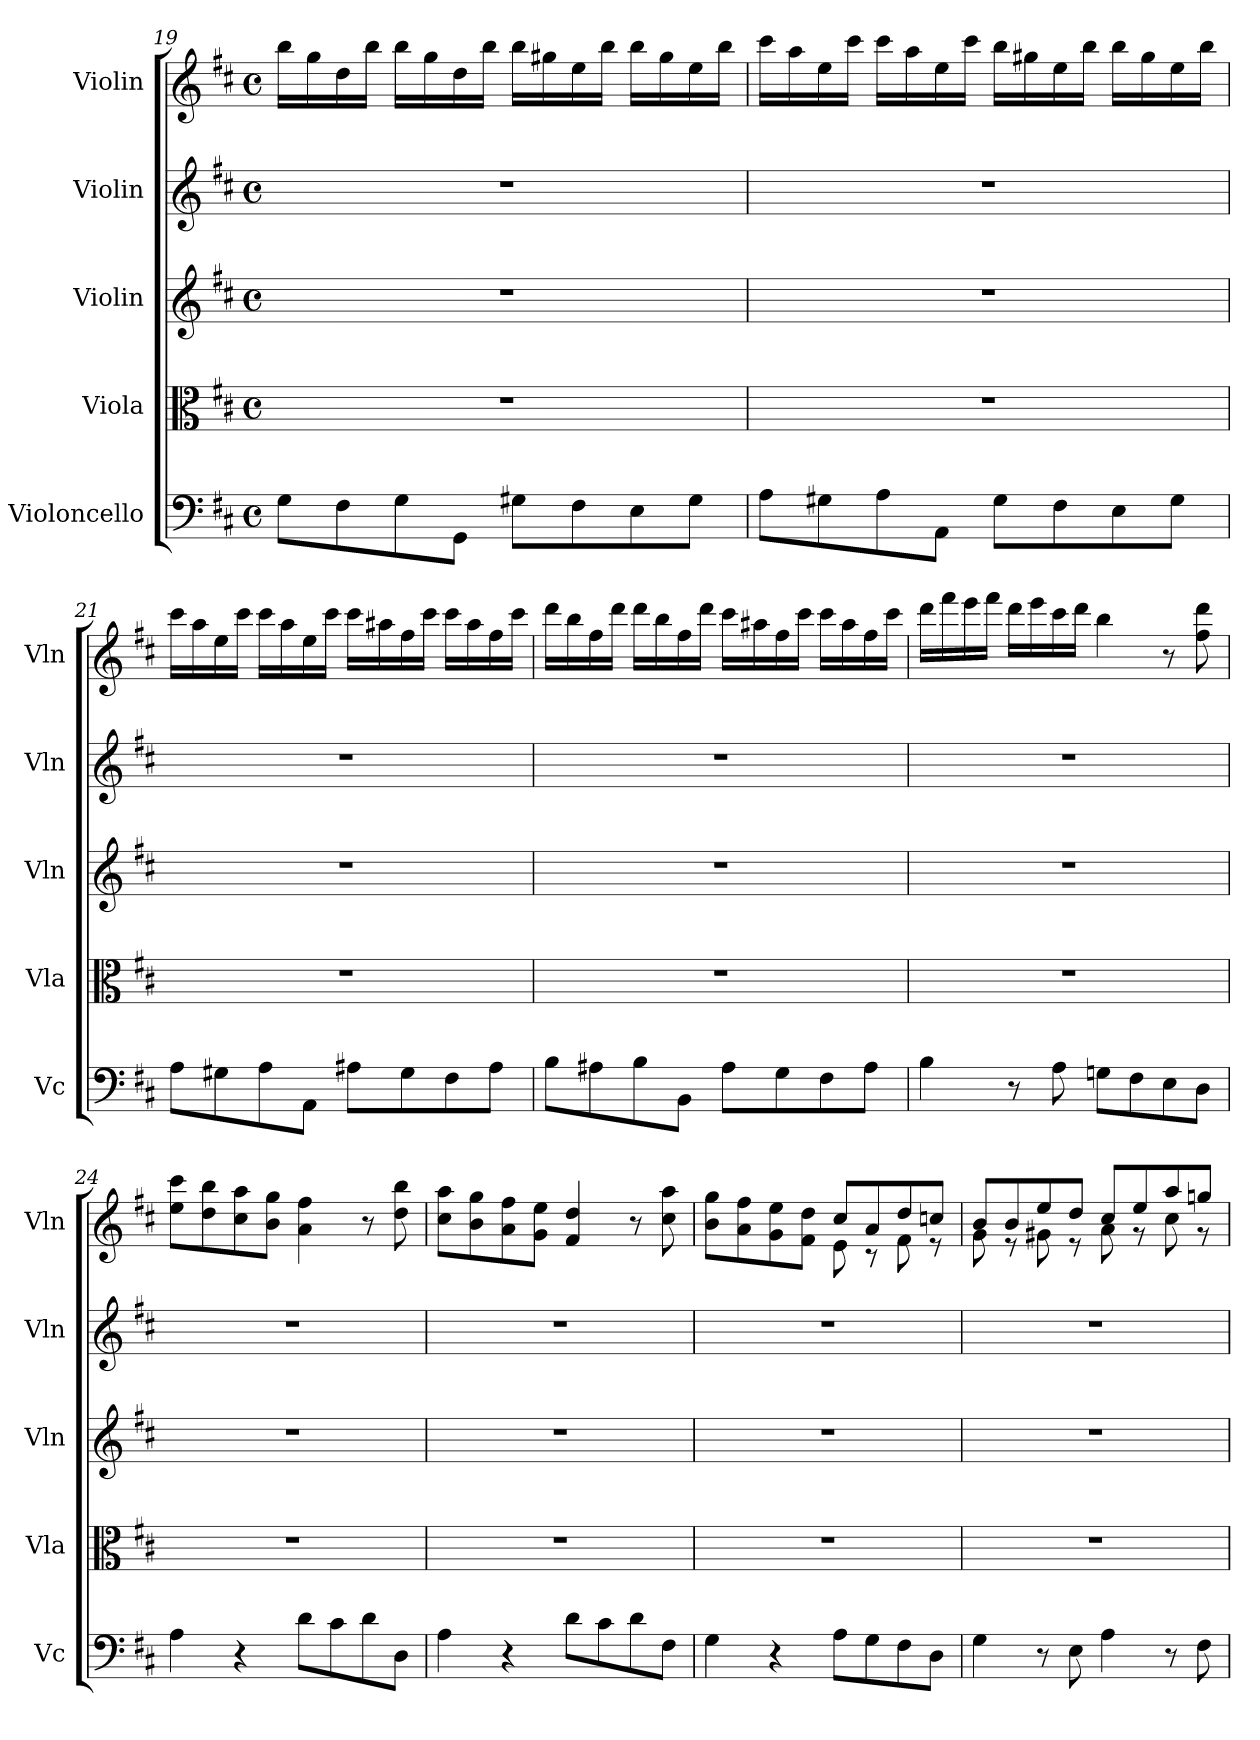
**kern	**kern	**kern	**kern	**kern
*part5	*part4	*part3	*part2	*part1
*staff5	*staff4	*staff3	*staff2	*staff1
*I"Violoncello	*I"Viola	*I"Violin	*I"Violin	*I"Violin
*I'Vc	*I'Vla	*I'Vln	*I'Vln	*I'Vln
*clefF4	*clefC3	*clefG2	*clefG2	*clefG2
*k[f#c#]	*k[f#c#]	*k[f#c#]	*k[f#c#]	*k[f#c#]
*M4/4	*M4/4	*M4/4	*M4/4	*M4/4
*met(c)	*met(c)	*met(c)	*met(c)	*met(c)
=19	=19	=19	=19	=19
8G\L	1r	1r	1r	16bb\LL
.	.	.	.	16gg\
8F#\	.	.	.	16dd\
.	.	.	.	16bb\JJ
8G\	.	.	.	16bb\LL
.	.	.	.	16gg\
8GG\J	.	.	.	16dd\
.	.	.	.	16bb\JJ
8G#X\L	.	.	.	16bb\LL
.	.	.	.	16gg#X\
8F#\	.	.	.	16ee\
.	.	.	.	16bb\JJ
8E\	.	.	.	16bb\LL
.	.	.	.	16gg#\
8G#\J	.	.	.	16ee\
.	.	.	.	16bb\JJ
=20	=20	=20	=20	=20
8A\L	1r	1r	1r	16ccc#\LL
.	.	.	.	16aa\
8G#X\	.	.	.	16ee\
.	.	.	.	16ccc#\JJ
8A\	.	.	.	16ccc#\LL
.	.	.	.	16aa\
8AA\J	.	.	.	16ee\
.	.	.	.	16ccc#\JJ
8G#\L	.	.	.	16bb\LL
.	.	.	.	16gg#X\
8F#\	.	.	.	16ee\
.	.	.	.	16bb\JJ
8E\	.	.	.	16bb\LL
.	.	.	.	16gg#\
8G#\J	.	.	.	16ee\
.	.	.	.	16bb\JJ
=21	=21	=21	=21	=21
8A\L	1r	1r	1r	16ccc#\LL
.	.	.	.	16aa\
8G#X\	.	.	.	16ee\
.	.	.	.	16ccc#\JJ
8A\	.	.	.	16ccc#\LL
.	.	.	.	16aa\
8AA\J	.	.	.	16ee\
.	.	.	.	16ccc#\JJ
8A#X\L	.	.	.	16ccc#\LL
.	.	.	.	16aa#X\
8G#\	.	.	.	16ff#\
.	.	.	.	16ccc#\JJ
8F#\	.	.	.	16ccc#\LL
.	.	.	.	16aa#\
8A#\J	.	.	.	16ff#\
.	.	.	.	16ccc#\JJ
=22	=22	=22	=22	=22
8B\L	1r	1r	1r	16ddd\LL
.	.	.	.	16bb\
8A#X\	.	.	.	16ff#\
.	.	.	.	16ddd\JJ
8B\	.	.	.	16ddd\LL
.	.	.	.	16bb\
8BB\J	.	.	.	16ff#\
.	.	.	.	16ddd\JJ
8A#\L	.	.	.	16ccc#\LL
.	.	.	.	16aa#X\
8G\	.	.	.	16ff#\
.	.	.	.	16ccc#\JJ
8F#\	.	.	.	16ccc#\LL
.	.	.	.	16aa#\
8A#\J	.	.	.	16ff#\
.	.	.	.	16ccc#\JJ
=23	=23	=23	=23	=23
4B\	1r	1r	1r	16ddd\LL
.	.	.	.	16fff#\
.	.	.	.	16eee\
.	.	.	.	16fff#\JJ
8r	.	.	.	16ddd\LL
.	.	.	.	16eee\
8A\	.	.	.	16ccc#\
.	.	.	.	16ddd\JJ
8Gn\L	.	.	.	4bb\
8F#\	.	.	.	.
8E\	.	.	.	8r
8D\J	.	.	.	8ff#\ 8ddd\
=24	=24	=24	=24	=24
4A\	1r	1r	1r	8ee\ 8ccc#\L
.	.	.	.	8dd\ 8bb\
4r	.	.	.	8cc#\ 8aa\
.	.	.	.	8b\ 8gg\J
8d\L	.	.	.	4a\ 4ff#\
8c#\	.	.	.	.
8d\	.	.	.	8r
8D\J	.	.	.	8dd\ 8bb\
=25	=25	=25	=25	=25
4A\	1r	1r	1r	8cc#\ 8aa\L
.	.	.	.	8b\ 8gg\
4r	.	.	.	8a\ 8ff#\
.	.	.	.	8g\ 8ee\J
8d\L	.	.	.	4f#/ 4dd/
8c#\	.	.	.	.
8d\	.	.	.	8r
8F#\J	.	.	.	8cc#\ 8aa\
=26	=26	=26	=26	=26
*	*	*	*	*^
4G\	1r	1r	1r	8b\ 8gg\L	2ryy
.	.	.	.	8a\ 8ff#\	.
4r	.	.	.	8g\ 8ee\	.
.	.	.	.	8f#\ 8dd\J	.
8A\L	.	.	.	8cc#/L	8e\
8G\	.	.	.	8a/	8r
8F#\	.	.	.	8dd/	8f#\
8D\J	.	.	.	8ccn/J	8r
=27	=27	=27	=27	=27	=27
4G\	1r	1r	1r	8b/L	8g\
.	.	.	.	8b/	8r
8r	.	.	.	8ee/	8g#X\
8E\	.	.	.	8dd/J	8r
4A\	.	.	.	8cc#/L	8a\
.	.	.	.	8ee/	8r
8r	.	.	.	8aa/	8cc#\
8F#\	.	.	.	8ggn/J	8r
*	*	*	*	*v	*v
=	=	=	=	=
*-	*-	*-	*-	*-
